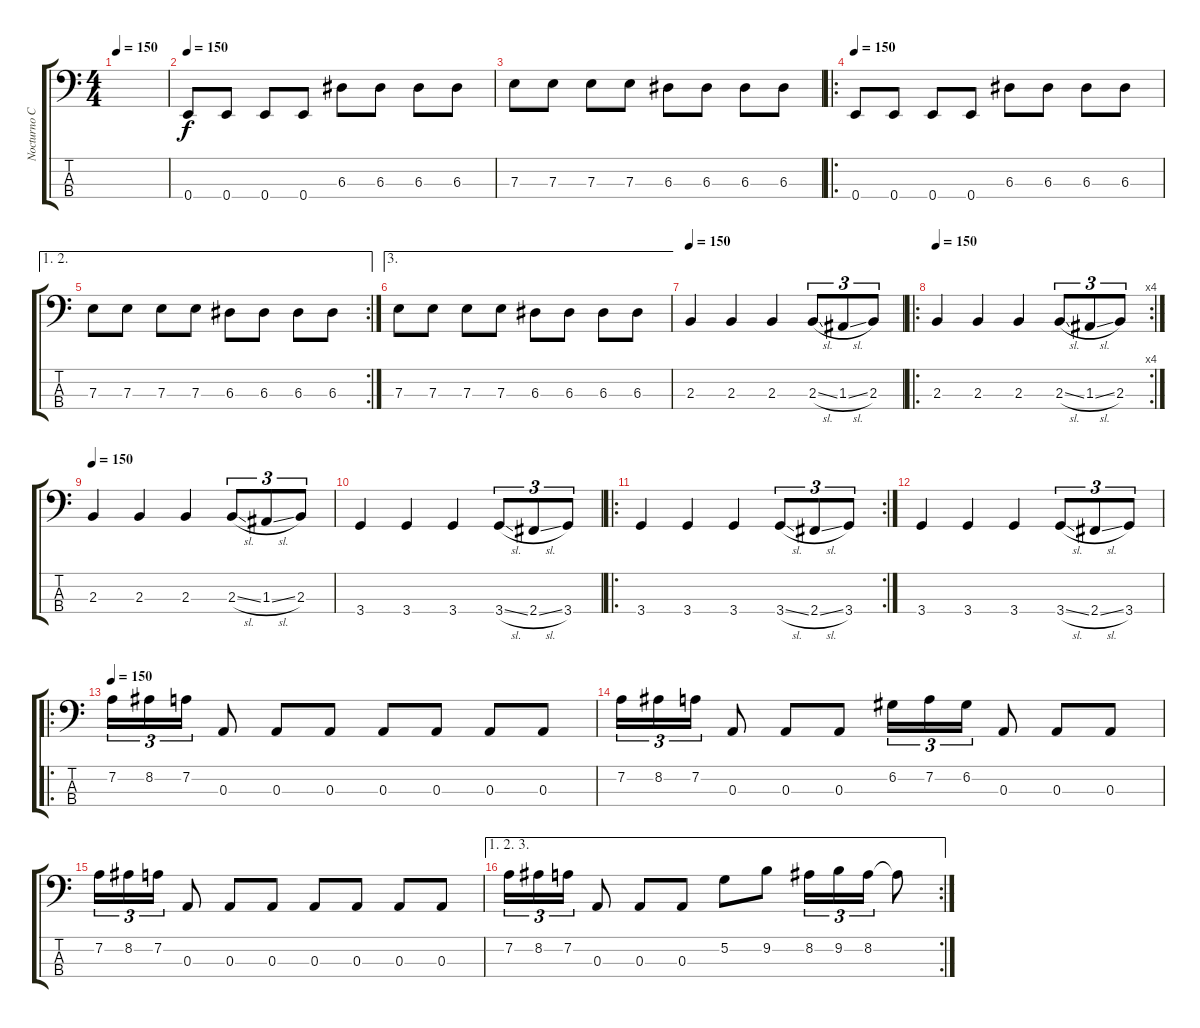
\track ("Nocturno Culto" "Nocturno C") {instrument electricbassfinger}
\staff {score tabs}
\tuning (G2 D2 A1 E1) {hide}
\ts (4 4)
\tempo 150
\clef f4
\ks c
|
\tempo 150
0.4.8 0.4.8 0.4.8 0.4.8 6.3.8 6.3.8 6.3.8 6.3.8 |
7.3.8 7.3.8 7.3.8 7.3.8 6.3.8 6.3.8 6.3.8 6.3.8 |
\ro
\tempo 150
0.4.8 0.4.8 0.4.8 0.4.8 6.3.8 6.3.8 6.3.8 6.3.8 |
\ae (1 2)
\rc 2
7.3.8 7.3.8 7.3.8 7.3.8 6.3.8 6.3.8 6.3.8 6.3.8 |
\ae 3
7.3.8 7.3.8 7.3.8 7.3.8 6.3.8 6.3.8 6.3.8 6.3.8 |
\tempo 150
2.3.4 2.3.4 2.3.4 2.3{sl}.8{tu (3 2)} 1.3{sl}.8{tu (3 2)} 2.3.8{tu (3 2)} |
\ro
\rc 4
\tempo 150
2.3.4 2.3.4 2.3.4 2.3{sl}.8{tu (3 2)} 1.3{sl}.8{tu (3 2)} 2.3.8{tu (3 2)} |
\tempo 150
2.3.4 2.3.4 2.3.4 2.3{sl}.8{tu (3 2)} 1.3{sl}.8{tu (3 2)} 2.3.8{tu (3 2)} |
3.4.4 3.4.4 3.4.4 3.4{sl}.8{tu (3 2)} 2.4{sl}.8{tu (3 2)} 3.4.8{tu (3 2)} |
\ro
\rc 2
3.4.4 3.4.4 3.4.4 3.4{sl}.8{tu (3 2)} 2.4{sl}.8{tu (3 2)} 3.4.8{tu (3 2)} |
3.4.4 3.4.4 3.4.4 3.4{sl}.8{tu (3 2)} 2.4{sl}.8{tu (3 2)} 3.4.8{tu (3 2)} |
\ro
\tempo 150
7.2.16{tu (3 2)} 8.2.16{tu (3 2)} 7.2.16{tu (3 2)} 0.3.8 0.3.8 0.3.8 0.3.8 0.3.8 0.3.8 0.3.8 |
7.2.16{tu (3 2)} 8.2.16{tu (3 2)} 7.2.16{tu (3 2)} 0.3.8 0.3.8 0.3.8 6.2.16{tu (3 2)} 7.2.16{tu (3 2)} 6.2.16{tu (3 2)} 0.3.8 0.3.8 0.3.8 |
7.2.16{tu (3 2)} 8.2.16{tu (3 2)} 7.2.16{tu (3 2)} 0.3.8 0.3.8 0.3.8 0.3.8 0.3.8 0.3.8 0.3.8 |
\ae (1 2 3)
\rc 2
7.2.16{tu (3 2)} 8.2.16{tu (3 2)} 7.2.16{tu (3 2)} 0.3.8 0.3.8 0.3.8 5.2.8 9.2.8 8.2.16{tu (3 2)} 9.2.16{tu (3 2)} 8.2.16{tu (3 2)} 8.2{t}.8
